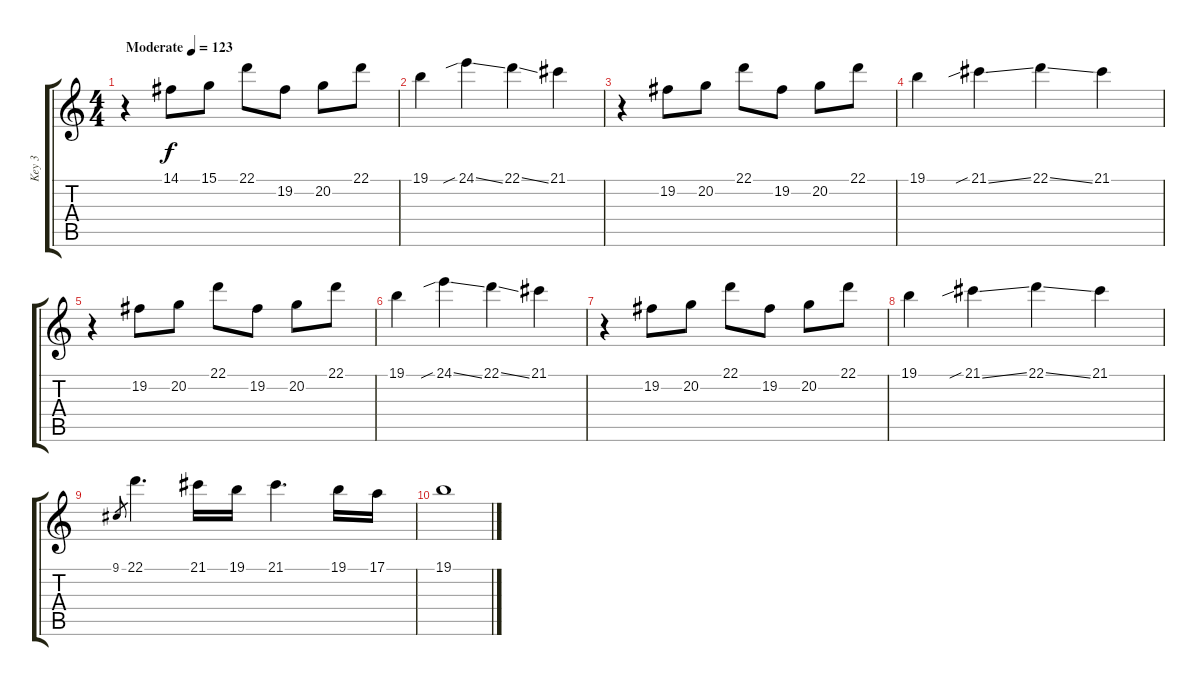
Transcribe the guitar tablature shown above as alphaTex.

\track ("Key 3" "Key 3") {instrument synthvoice}
\staff {score tabs}
\tuning (E4 B3 G3 D3 A2 E2) {hide}
\ts (4 4)
\tempo (123 "Moderate")
\clef g2
\ks c
r.4{dy f instrument synthvoice} 14.1.8 15.1.8 22.1.8 19.2.8 20.2.8 22.1.8 |
19.1.4 24.1{sib ss}.4 22.1{ss}.4 21.1.4 |
r.4 19.2.8 20.2.8 22.1.8 19.2.8 20.2.8 22.1.8 |
19.1.4 21.1{sib ss}.4 22.1{ss}.4 21.1.4 |
r.4 19.2.8 20.2.8 22.1.8 19.2.8 20.2.8 22.1.8 |
19.1.4 24.1{sib ss}.4 22.1{ss}.4 21.1.4 |
r.4 19.2.8 20.2.8 22.1.8 19.2.8 20.2.8 22.1.8 |
19.1.4 21.1{sib ss}.4 22.1{ss}.4 21.1.4 |
9.1.8{gr} 22.1.4{d} 21.1.16 19.1.16 21.1.4{d} 19.1.16 17.1.16 |
19.1.1
